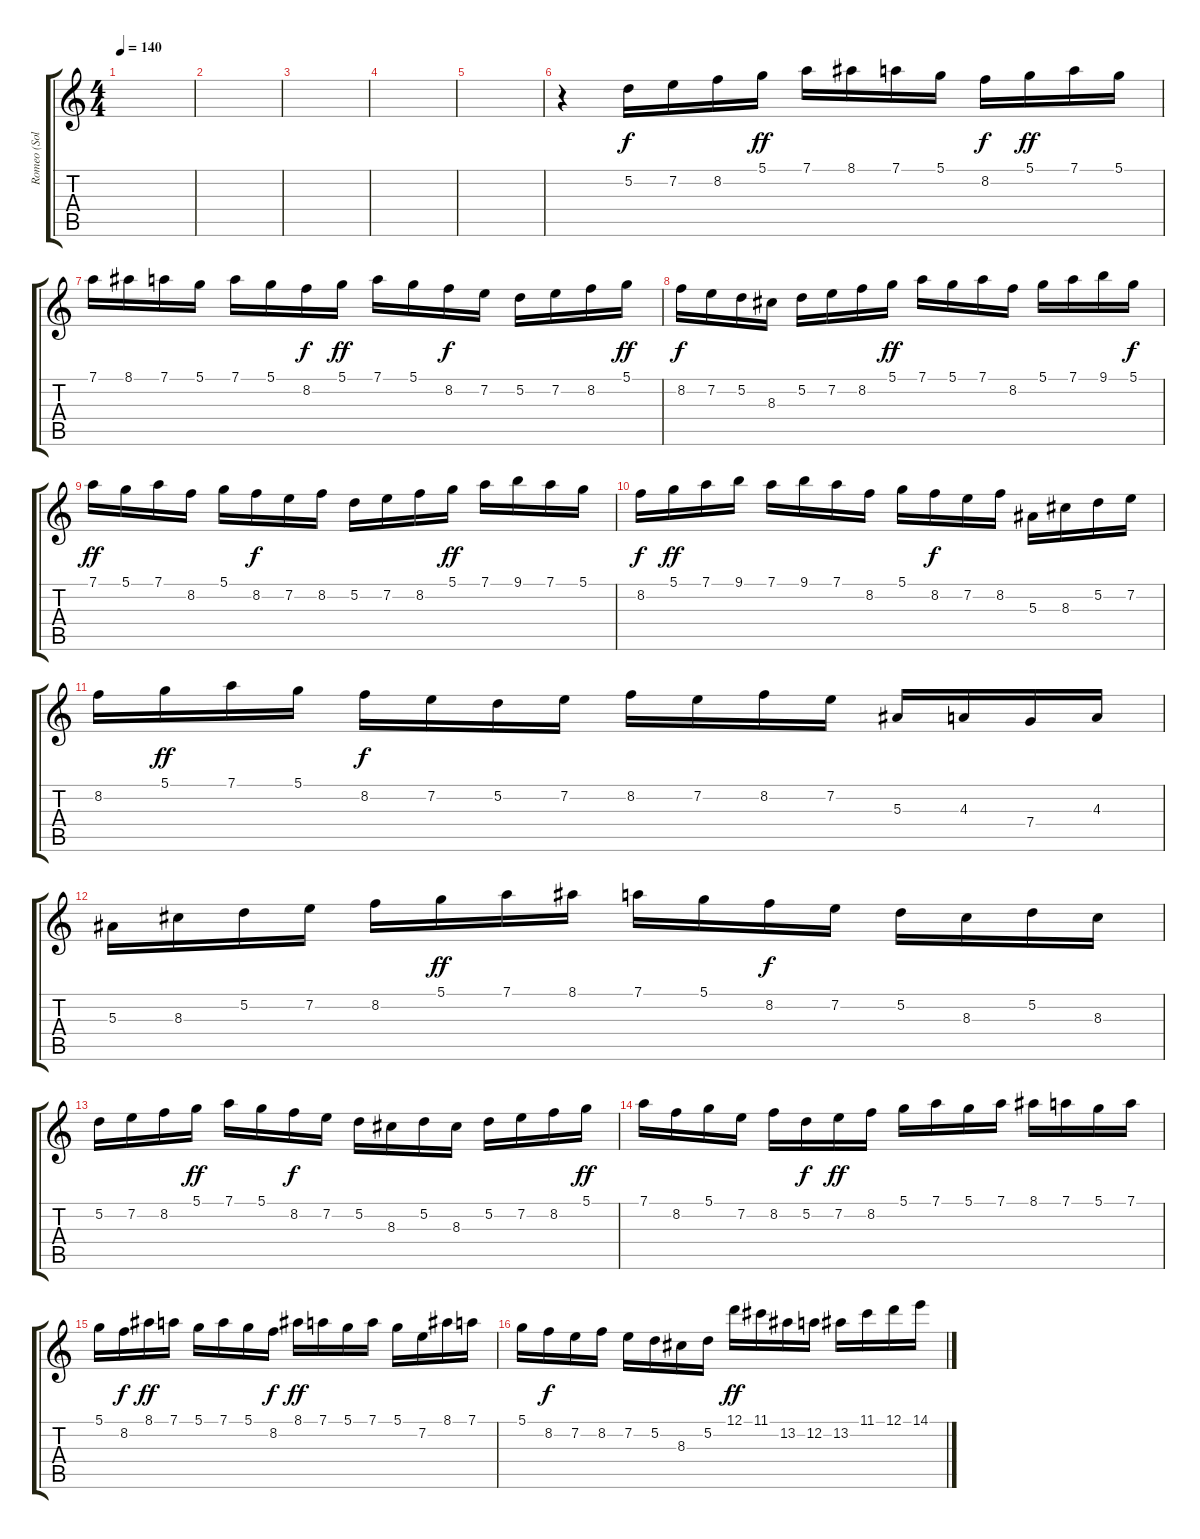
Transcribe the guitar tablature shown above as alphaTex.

\track ("Romeo (Solos)" "Romeo (Sol") {instrument distortionguitar}
\staff {score tabs}
\tuning (D4 A3 F3 C3 G2 D2) {hide}
\ts (4 4)
\tempo 140
\clef g2
\ks c
|
|
|
|
|
r.4 5.2.16 7.2.16 8.2.16 5.1.16{dy ff} 7.1.16 8.1.16 7.1.16 5.1.16 8.2.16{dy f} 5.1.16{dy ff} 7.1.16 5.1.16 |
7.1.16 8.1.16 7.1.16 5.1.16 7.1.16 5.1.16 8.2.16{dy f} 5.1.16{dy ff} 7.1.16 5.1.16 8.2.16{dy f} 7.2.16 5.2.16 7.2.16 8.2.16 5.1.16{dy ff} |
8.2.16{dy f} 7.2.16 5.2.16 8.3.16 5.2.16 7.2.16 8.2.16 5.1.16{dy ff} 7.1.16 5.1.16 7.1.16 8.2.16 5.1.16 7.1.16 9.1.16 5.1.16{dy f} |
7.1.16{dy ff} 5.1.16 7.1.16 8.2.16 5.1.16 8.2.16{dy f} 7.2.16 8.2.16 5.2.16 7.2.16 8.2.16 5.1.16{dy ff} 7.1.16 9.1.16 7.1.16 5.1.16 |
8.2.16{dy f} 5.1.16{dy ff} 7.1.16 9.1.16 7.1.16 9.1.16 7.1.16 8.2.16 5.1.16 8.2.16{dy f} 7.2.16 8.2.16 5.3.16 8.3.16 5.2.16 7.2.16 |
8.2.16 5.1.16{dy ff} 7.1.16 5.1.16 8.2.16{dy f} 7.2.16 5.2.16 7.2.16 8.2.16 7.2.16 8.2.16 7.2.16 5.3.16 4.3.16 7.4.16 4.3.16 |
5.3.16 8.3.16 5.2.16 7.2.16 8.2.16 5.1.16{dy ff} 7.1.16 8.1.16 7.1.16 5.1.16 8.2.16{dy f} 7.2.16 5.2.16 8.3.16 5.2.16 8.3.16 |
5.2.16 7.2.16 8.2.16 5.1.16{dy ff} 7.1.16 5.1.16 8.2.16{dy f} 7.2.16 5.2.16 8.3.16 5.2.16 8.3.16 5.2.16 7.2.16 8.2.16 5.1.16{dy ff} |
7.1.16 8.2.16 5.1.16 7.2.16 8.2.16 5.2.16{dy f} 7.2.16{dy ff} 8.2.16 5.1.16 7.1.16 5.1.16 7.1.16 8.1.16 7.1.16 5.1.16 7.1.16 |
5.1.16 8.2.16{dy f} 8.1.16{dy ff} 7.1.16 5.1.16 7.1.16 5.1.16 8.2.16{dy f} 8.1.16{dy ff} 7.1.16 5.1.16 7.1.16 5.1.16 7.2.16 8.1.16 7.1.16 |
5.1.16 8.2.16{dy f} 7.2.16 8.2.16 7.2.16 5.2.16 8.3.16 5.2.16 12.1.16{dy ff} 11.1.16 13.2.16 12.2.16 13.2.16 11.1.16 12.1.16 14.1.16
